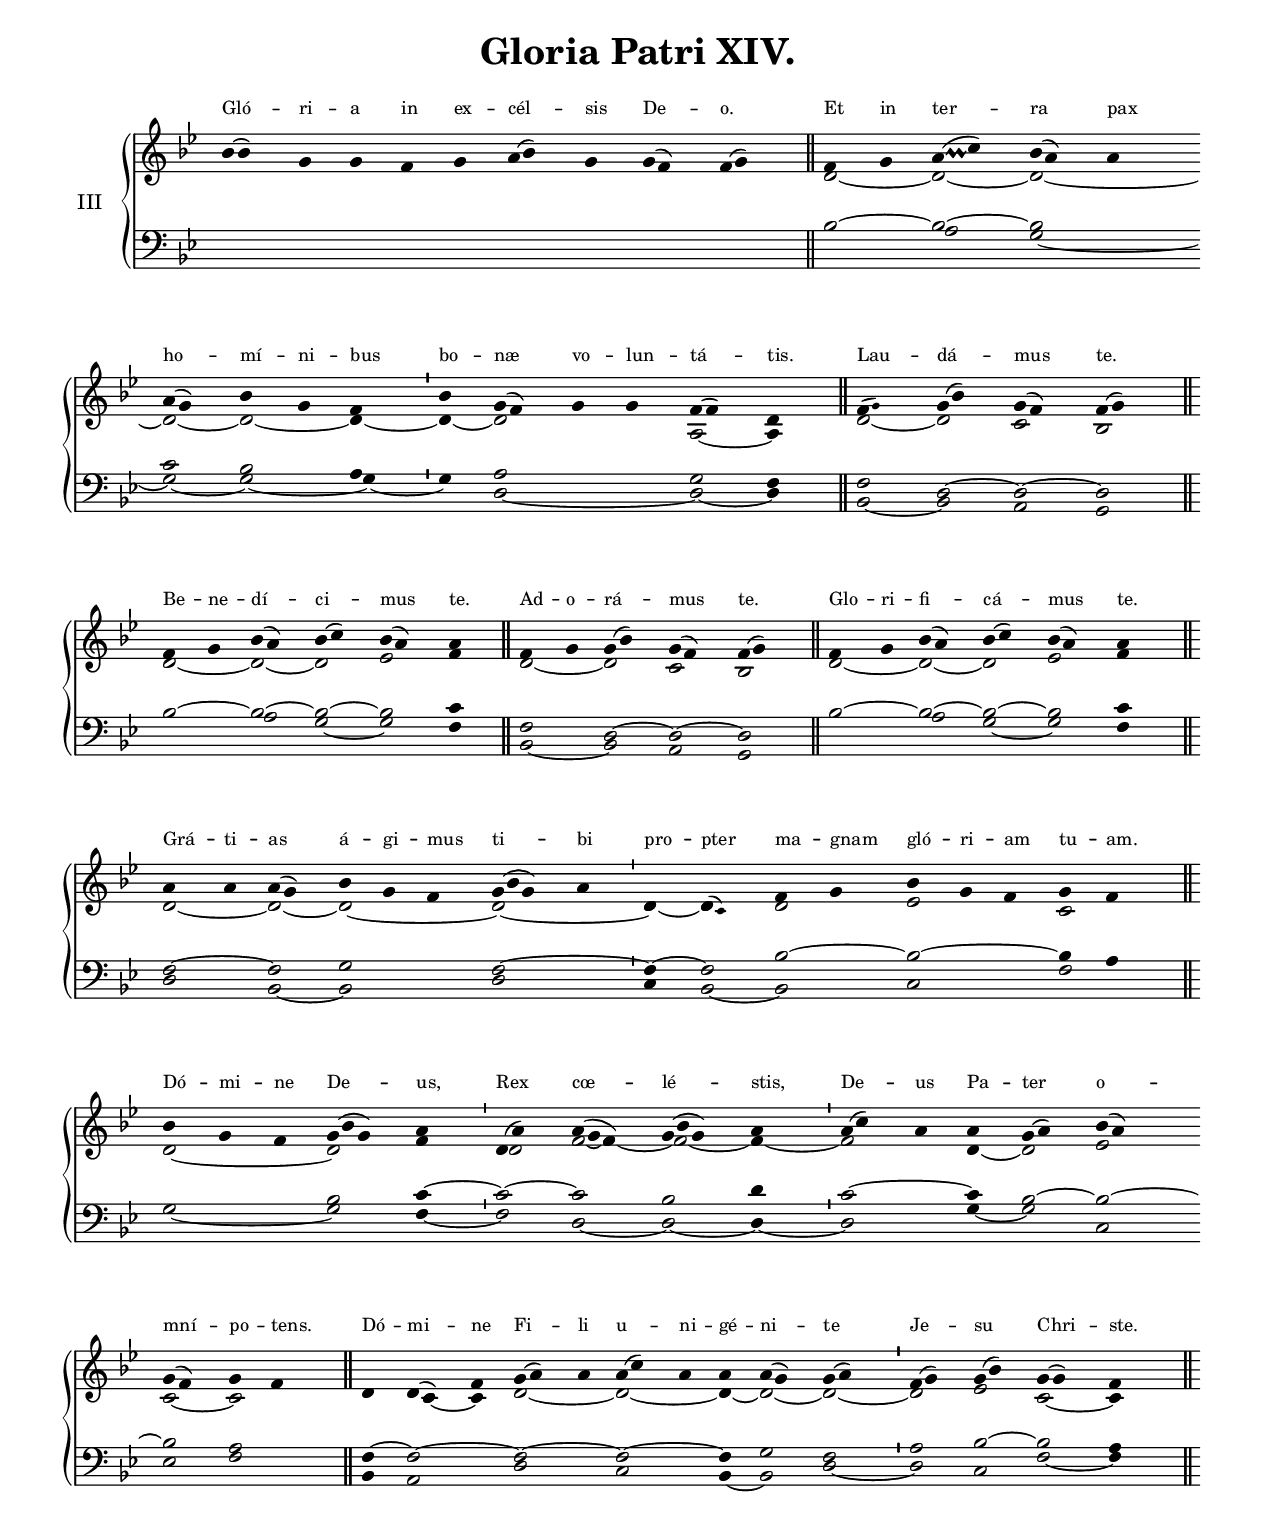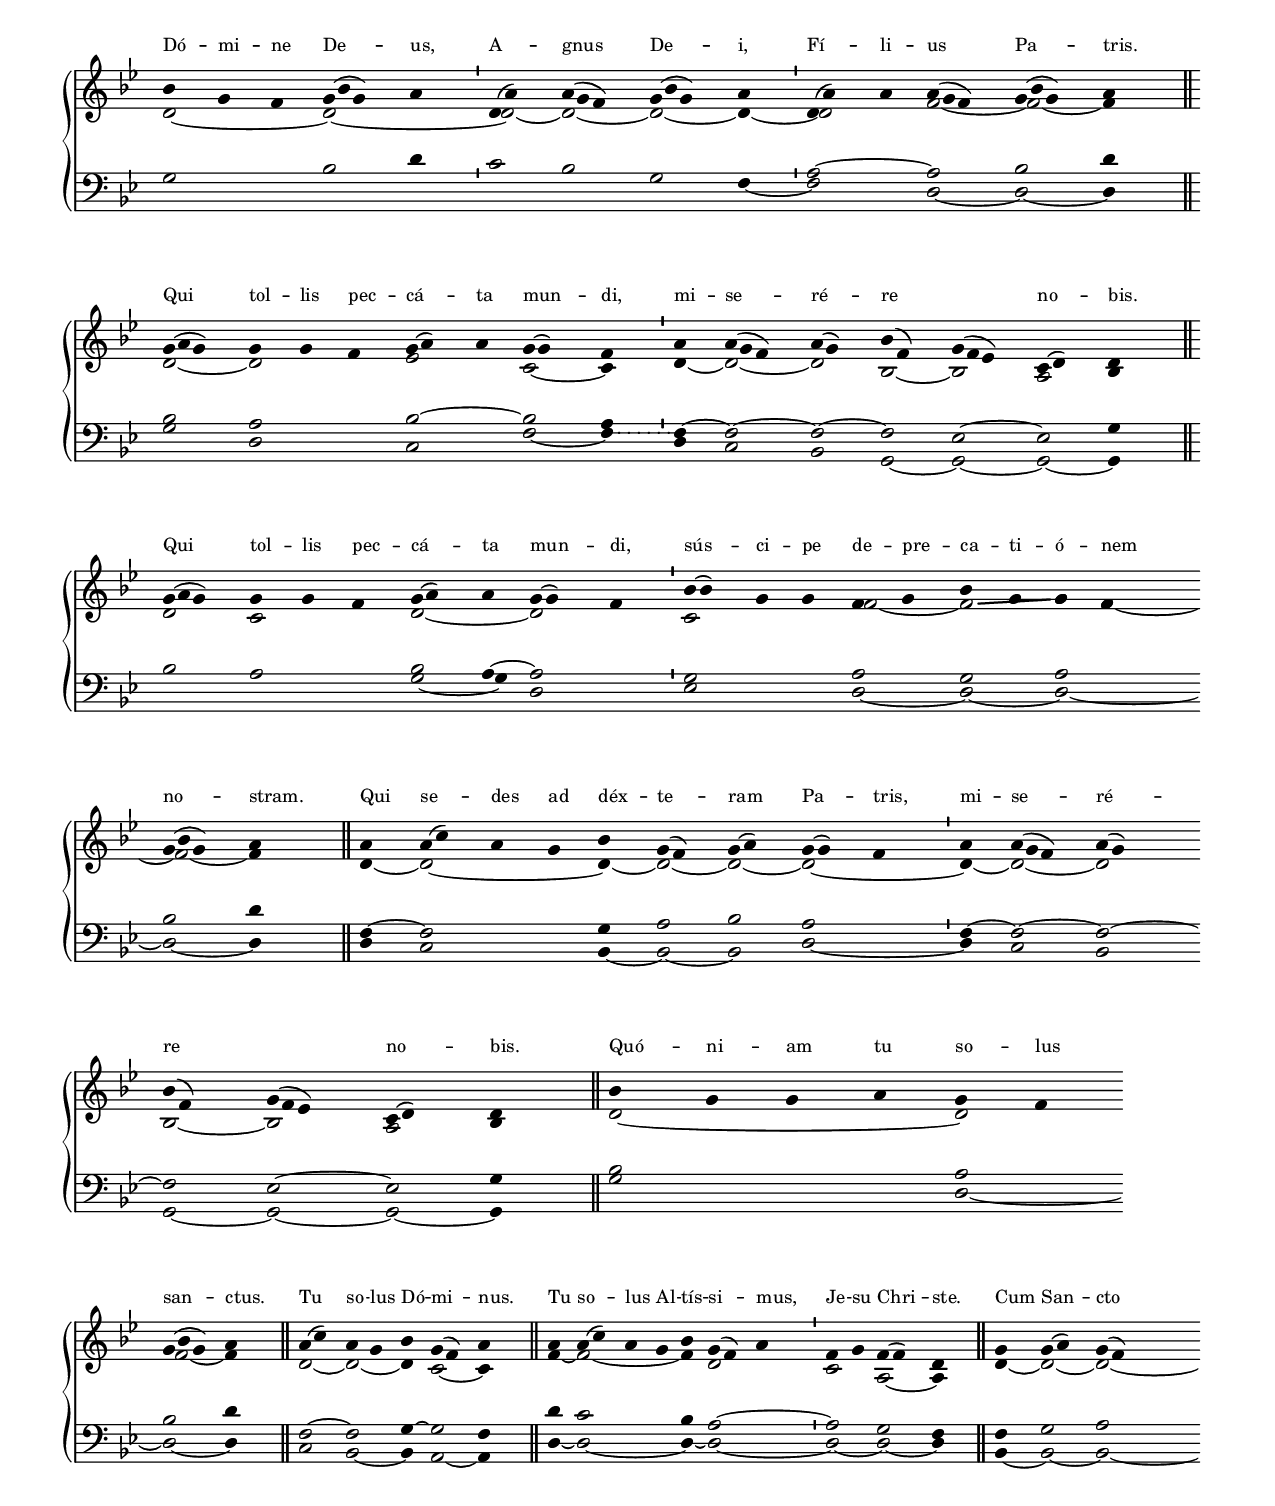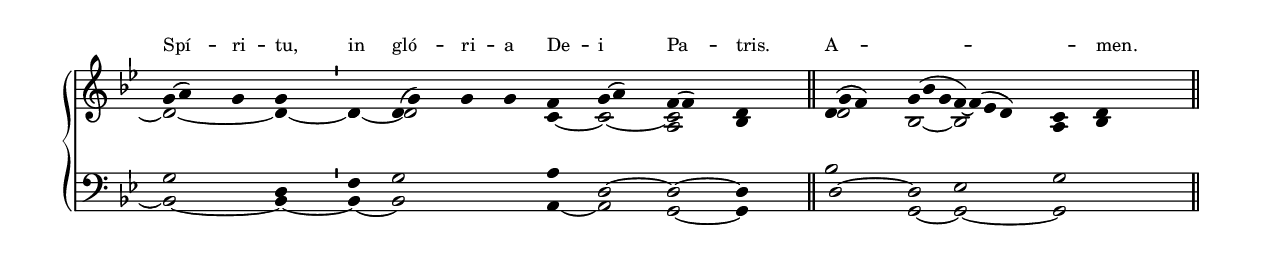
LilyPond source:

\version "2.18"
\include "gregorian.ly"
\include "noh2.ily"

%Page reference: page v.79
%(volume.page)

global = {
 \key d \phrygian
 \cadenzaOn
 \override Glissando #'thickness = #2.0
}

\header {
  title = \markup \center-column {"Gloria Patri XIV." \vspace #1 }
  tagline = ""
  composer = ""
}

\paper {
 #(include-special-characters)
  oddHeaderMarkup = \markup \fill-line {
    \line {}
    \center-column {
      \on-the-fly #first-page     " "
      \on-the-fly #not-first-page ""
    }
    \line { \on-the-fly #print-page-number-check-first \fromproperty #'page:page-number-string }
  }
  evenHeaderMarkup = \markup \fill-line {
    \line { \on-the-fly #print-page-number-check-first \fromproperty #'page:page-number-string }
    \center-column { "" }
    \line {}
  }
}

chantText = \lyricmode {
Gló -- ri -- a in ex -- cél -- sis De -- o. 
Et in ter -- ra pax ho -- mí -- ni -- bus bo -- næ vo -- lun -- tá -- tis. 
Lau -- dá -- mus te. 
Be -- ne -- dí -- ci -- mus te. 
Ad -- o -- rá -- mus te. 
Glo -- ri -- fi -- cá -- mus te. 
Grá -- ti -- as á -- gi -- mus ti -- bi pro -- pter ma -- gnam gló -- ri -- am tu -- am. 
Dó -- mi -- ne De -- us, Rex cœ -- lé -- stis, De -- us Pa -- ter o -- mní -- po -- tens. 
Dó -- mi -- ne Fi -- li u -- ni -- gé -- ni -- te Je -- su Chri -- ste. 
Dó -- mi -- ne De -- us, A -- gnus De -- i, Fí -- li -- us Pa -- tris. 
Qui tol -- lis pec -- cá -- ta mun -- di, mi -- se -- ré -- re _ no -- bis. 
Qui tol -- lis pec -- cá -- ta mun -- di, sús -- ci -- pe de -- pre -- ca -- ti -- ó -- nem no -- stram. 
Qui se -- des ad déx -- te -- ram Pa -- tris, mi -- se -- ré -- re _ no -- bis. 
Quó -- ni -- am tu so -- lus san -- ctus. 
Tu so -- lus Dó -- mi -- nus. 
Tu so -- lus Al -- tís -- si -- mus, Je -- su Chri -- ste. 
Cum San -- cto Spí -- ri -- tu, in gló -- ri -- a De -- i Pa -- tris. 
A -- _ _ men. }

chantMusic = {
\tieDown   bes'4 ( bes'4) g'4 g'4 f'4 g'4 a'4 ( bes'4) g'4 g'4 ( f'4) f'4 ( g'4) \finalis
 f'4 g'4 a'4 ( \quil bes' c''4) bes'4 ( a'4) a'4 \forceBreak
 a'4 ( g'4) bes'4 g'4 f'4 \divisioMinima
 bes'4 g'4 ( f'4) g'4 g'4 f'4 ( f'4) d'4 \finalis
 f'4 ( \once \tweak #'font-size #-4 g' ) g'4 ( bes'4) g'4 ( f'4) f'4 ( g'4) \finalis
 \forceBreak
 f'4 g'4 bes'4 ( a'4) bes'4 ( c''4) bes'4 ( a'4) a'4 \finalis
 f'4 g'4 g'4 ( bes'4) g'4 ( f'4) f'4 ( g'4) \finalis
 f'4 g'4 bes'4 ( a'4) bes'4 ( c''4) bes'4 ( a'4) a'4 \finalis
 \forceBreak
 a'4 a'4 a'4 ( g'4) bes'4 g'4 f'4 g'4 ( bes'4 g'4) a'4 \divisioMinima
 d'4 d'4 ( \once \tweak #'font-size #-4 c' ) f'4 g'4 bes'4 g'4 f'4 g'4 f'4 \finalis
 \forceBreak
 bes'4 g'4 f'4 g'4 ( bes'4 g'4) a'4 \divisioMinima
 d'4 ( a'4) a'4 ( g'4 f'4) g'4 ( bes'4 g'4) a'4 \divisioMinima
 a'4 ( c''4) a'4 a'4 g'4 ( a'4) bes'4 ( a'4) \forceBreak
 g'4 ( f'4) g'4 f'4 \finalis
 d'4 d'4 ( c'4) f'4 g'4 ( a'4) a'4 a'4 ( c''4) a'4 a'4 a'4 ( g'4) g'4 ( a'4) \divisioMinima
 f'4 ( g'4) g'4 ( bes'4) g'4 ( g'4) f'4 \finalis
 \forceBreak
 bes'4 g'4 f'4 g'4 ( bes'4 g'4) a'4 \divisioMinima
 d'4 ( a'4) a'4 ( g'4 f'4) g'4 ( bes'4 g'4) a'4 \divisioMinima
 d'4 ( a'4) a'4 a'4 ( g'4 f'4) g'4 ( bes'4 g'4) a'4 \finalis
 \forceBreak
 g'4 ( a'4 g'4) g'4 g'4 f'4 g'4 ( a'4) a'4 g'4 ( g'4) f'4 \divisioMinima
 a'4 a'4 ( g'4 f'4) a'4 ( g'4) bes'4 ( f'4) g'4 ( f'4 ees'4) c'4 ( d'4) d'4 \finalis
 \forceBreak
 g'4 ( a'4 g'4) g'4 g'4 f'4 g'4 ( a'4) a'4 g'4 ( g'4) f'4 \divisioMinima
 bes'4 ( bes'4) g'4 g'4 f'4 g'4 bes'4 g'4 g'4 f'4 \forceBreak
 g'4 ( bes'4 g'4) a'4 \finalis
 a'4 a'4 ( c''4) a'4 g'4 bes'4 g'4 ( f'4) g'4 ( a'4) g'4 ( g'4) f'4 \divisioMinima
 a'4 a'4 ( g'4 f'4) a'4 ( g'4) \forceBreak
 bes'4 ( f'4) g'4 ( f'4 ees'4) c'4 ( d'4) d'4 \finalis
 bes'4 g'4 g'4 a'4 g'4 f'4 \forceBreak
 g'4 ( bes'4 g'4) a'4 \finalis
 a'4 ( c''4) a'4 g'4 bes'4 g'4 ( f'4) a'4 \finalis
 a'4 a'4 ( c''4) a'4 g'4 bes'4 g'4 ( f'4) a'4 \divisioMinima
 f'4 g'4 f'4 ( f'4) d'4 \finalis
 g'4 g'4 ( a'4) g'4 ( f'4) \forceBreak
 g'4 ( a'4) g'4 g'4 \divisioMinima
 d'4 d'4 ( g'4) g'4 g'4 f'4 g'4 ( a'4) f'4 ( f'4) d'4 \finalis
 d'4 ( g'4 f'4) g'4 ( bes'4 g'4 f'4) ~ f'4 ( ees'4 d'4) c'4 d'4 \finalis

}

altoMusic = {
r2*13/2 \finalis
d'2 ~ d'2*3/2 ~ d'2*3/2 ~ d'2 ~ d'2 ~ d'4 ~ \divisioMinima
d'4 ~ d'2*4/2 a2 ~ a4 \finalis
d'2 ~ d'2 c'2 bes2 \finalis
d'2 ~ d'2 ~ d'2 ees'2 f'4 \finalis
d'2 ~ d'2 c'2 bes2 \finalis
d'2 ~ d'2 ~ d'2 ees'2 f'4 \finalis
d'2 ~ d'2 ~ d'2*3/2 ~ d'2*4/2 ~ \divisioMinima
d'4 ~ d'4 r4 d'2 ees'2*3/2 c'2 \finalis
d'2*3/2 ~ d'2*3/2 f'4 \divisioMinima
d'2 f'2 ~ f'4 ~ f'2*3/2 ~ f'4 ~ \divisioMinima
f'2*3/2 d'4 ~ d'2 ees'2 c'2 ~ c'2 \finalis
r2 c'4 ~ c'4 d'2*3/2 ~ d'2*3/2 ~ d'4 ~ d'2 ~ d'2 ~ \divisioMinima
d'2 ees'2 c'2 ~ c'4 \finalis
d'2*3/2 ~ d'2*4/2 ~ \divisioMinima
d'2 ~ d'2*3/2 ~ d'2*3/2 ~ d'4 ~ \divisioMinima
d'2*3/2 f'2*3/2 ~ f'2*3/2 ~ f'4 \finalis
d'2*3/2 ~ d'2*3/2 ees'2*3/2 c'2 ~ c'4 \divisioMinima
d'4 ~ d'2*3/2 ~ d'2 bes2 ~ bes2*3/2 a2 bes4 \finalis
d'2*3/2 c'2*3/2 d'2*3/2 ~ d'2*3/2 \divisioMinima
c'2*4/2 f'2 ~ f'2 -\tweak Glissando.Y-offset #-0.8 \glissando g'4 f'4 ~ f'2*3/2 ~ f'4 \finalis
d'4 ~ d'2*4/2 ~ d'4 ~ d'2 ~ d'2 ~ d'2*3/2 ~ \divisioMinima
d'4 ~ d'2*3/2 ~ d'2 bes2 ~ bes2*3/2 a2 bes4 \finalis
d'2*4/2 ~ d'2 f'2*3/2 ~ f'4 \finalis
d'2 ~ d'2 ~ d'4 c'2 ~ c'4 f'4 ~ f'2*4/2 ~ f'4 d'2*3/2 \divisioMinima
c'2 a2 ~ a4 \finalis
d'4 ~ d'2 ~ d'2 ~ d'2*3/2 ~ d'4 ~ \divisioMinima
d'4 ~ d'2*4/2 c'4 ~ c'2 ~ <c'a >2 bes4 \finalis
d'2*3/2 bes2*3/2 ~ bes2*4/2 a4 bes4 \finalis
}

tenorMusic = {
r2*13/2 \finalis
bes2 ~ bes2*3/2 ~ bes2*3/2 c'2 bes2 a4 \divisioMinima
r4 a2*4/2 g2 f4 \finalis
f2 d2 ~ d2 ~ d2 \finalis
bes2 ~ bes2 ~ bes2 ~ bes2 c'4 \finalis
f2 d2 ~ d2 ~ d2 \finalis
bes2 ~ bes2 ~ bes2 ~ bes2 c'4 \finalis
f2 ~ f2 g2*3/2 f2*4/2 ~ \divisioMinima
f4 ~ f2 bes2 ~ bes2*3/2 ~ bes4 a4 \finalis
r2*3/2 bes2*3/2 c'4 ~ \divisioMinima
c'2 ~ c'2*3/2 bes2*3/2 d'4 \divisioMinima
c'2*3/2 ~ c'4 bes2 ~ bes2 ~ bes2 a2 \finalis
f4 ~ f2*3/2 ~ f2*3/2 ~ f2*3/2 ~ f4 g2 f2 \divisioMinima
a2 bes2 ~ bes2 a4 \finalis
r2*7/2 \divisioMinima
r2*5/2 g2*4/2 \divisioMinima
a2*3/2 ~ a2*3/2 bes2*3/2 d'4 \finalis
bes2*3/2 a2*3/2 bes2*3/2 ~ bes2 a4 \divisioMinima
f4 ~ f2*3/2 ~ f2 ~ f2 ees2*3/2 ~ ees2 g4 \finalis
bes2*3/2 a2*3/2 bes2 a4 ~ a2*3/2 \divisioMinima
g2*4/2 a2 g2 a2 bes2*3/2 d'4 \finalis
f4 ~ f2*4/2 g4 a2 bes2 a2*3/2 \divisioMinima
f4 ~ f2*3/2 ~ f2 ~ f2 ees2*3/2 ~ ees2 g4 \finalis
bes2*4/2 a2 bes2*3/2 d'4 \finalis
f2 ~ f2 g4 ~ g2 f4 \finalis d'4 c'2*4/2 bes4 a2*3/2 ~ \divisioMinima
a2 g2 f4 \finalis
f4 g2 a2 g2*3/2 d4 \divisioMinima
f4 g2*4/2 a4 d2 ~ d2 ~ d4 \finalis
d2*3/2 ~ d2*3/2 ees2*4/2 g2 \finalis
}

bassMusic = {
r2*15/2 a2*3/2 g2*3/2 ~ g2 ~ g2 ~ g4 ~ \divisioMinima
g4 d2*4/2 ~ d2 ~ d4 \finalis
bes,2 ~ bes,2 a,2 g,2 \finalis
r2 a2 g2 ~ g2 f4 \finalis
bes,2 ~ bes,2 a,2 g,2 \finalis
r2 a2 g2 ~ g2 f4 \finalis
d2 bes,2 ~ bes,2*3/2 d2*4/2 \divisioMinima
c4 bes,2 ~ bes,2 c2*3/2 f2 \finalis
g2*3/2 ~ g2*3/2 f4 ~ \divisioMinima
f2 d2*3/2 ~ d2*3/2 ~ d4 ~ \divisioMinima
d2*3/2 g4 ~ g2 c2 ees2 f2 \finalis
bes,4 a,2*3/2 d2*3/2 c2*3/2 bes,4 ~ bes,2 d2 ~ \divisioMinima
d2 c2 f2 ~ f4 \finalis
g2*3/2 bes2*3/2 d'4 \divisioMinima
c'2 bes2*6/2 f4 ~ \divisioMinima
f2*3/2 d2*3/2 ~ d2*3/2 ~ d4 \finalis
g2*3/2 d2*3/2 c2*3/2 f2 ~ f4 \divisioMinima
d4 c2*3/2 bes,2 g,2 ~ g,2*3/2 ~ g,2 ~ g,4 \finalis
r2*6/2 g2 ~ g4 d2*3/2 \divisioMinima
ees2*4/2 d2 ~ d2 ~ d2 ~ d2*3/2 ~ d4 \finalis
d4 c2*4/2 bes,4 ~ bes,2 ~ bes,2 d2*3/2 ~ \divisioMinima
d4 c2*3/2 bes,2 g,2 ~ g,2*3/2 ~ g,2 ~ g,4 \finalis
g2*4/2 d2 ~ d2*3/2 ~ d4 \finalis
c2 bes,2 ~ bes,4 a,2 ~ a,4 \finalis d4 ~ d2*4/2 ~ d4 ~ d2*3/2 ~ \divisioMinima
d2 ~ d2 ~ d4 \finalis
bes,4 ~ bes,2 ~ bes,2 ~ bes,2*3/2 ~ bes,4 ~ \divisioMinima
bes,4 ~ bes,2*4/2 a,4 ~ a,2 g,2 ~ g,4 \finalis
bes2*3/2 g,2*3/2 ~ g,2*4/2 ~ g,2 \finalis
}

voiceLines = {
\voiceLineStyle


s2*176/2
\allowVoiceLineBreak
\voiceLine "down" "down" f2*1/2 f2*1/2


}

\score{
  <<
    \new Lyrics
    \new GrandStaff <<
      \set GrandStaff.autoBeaming = ##f
      \set GrandStaff.instrumentName = \markup \center-column {
        "III"
      }
      \new Staff = up <<
        \new Voice = "chant" {
          \voiceOne \global \chantMusic
        }
        \new Voice {
          \voiceTwo \global \altoMusic
        }
      >>

      \new Staff = down <<
        \clef bass
        \new Voice {
          \voiceOne \global \tenorMusic
        }
        \new Voice {
          \voiceTwo \global \bassMusic
        }
	\new Voice {
        \voiceThree \global \voiceLines
        }
      >>
    >>
    \context Lyrics {
      \lyricsto chant {
      \chantText
    }
    }
  >>
  \layout{
  }
  
}
